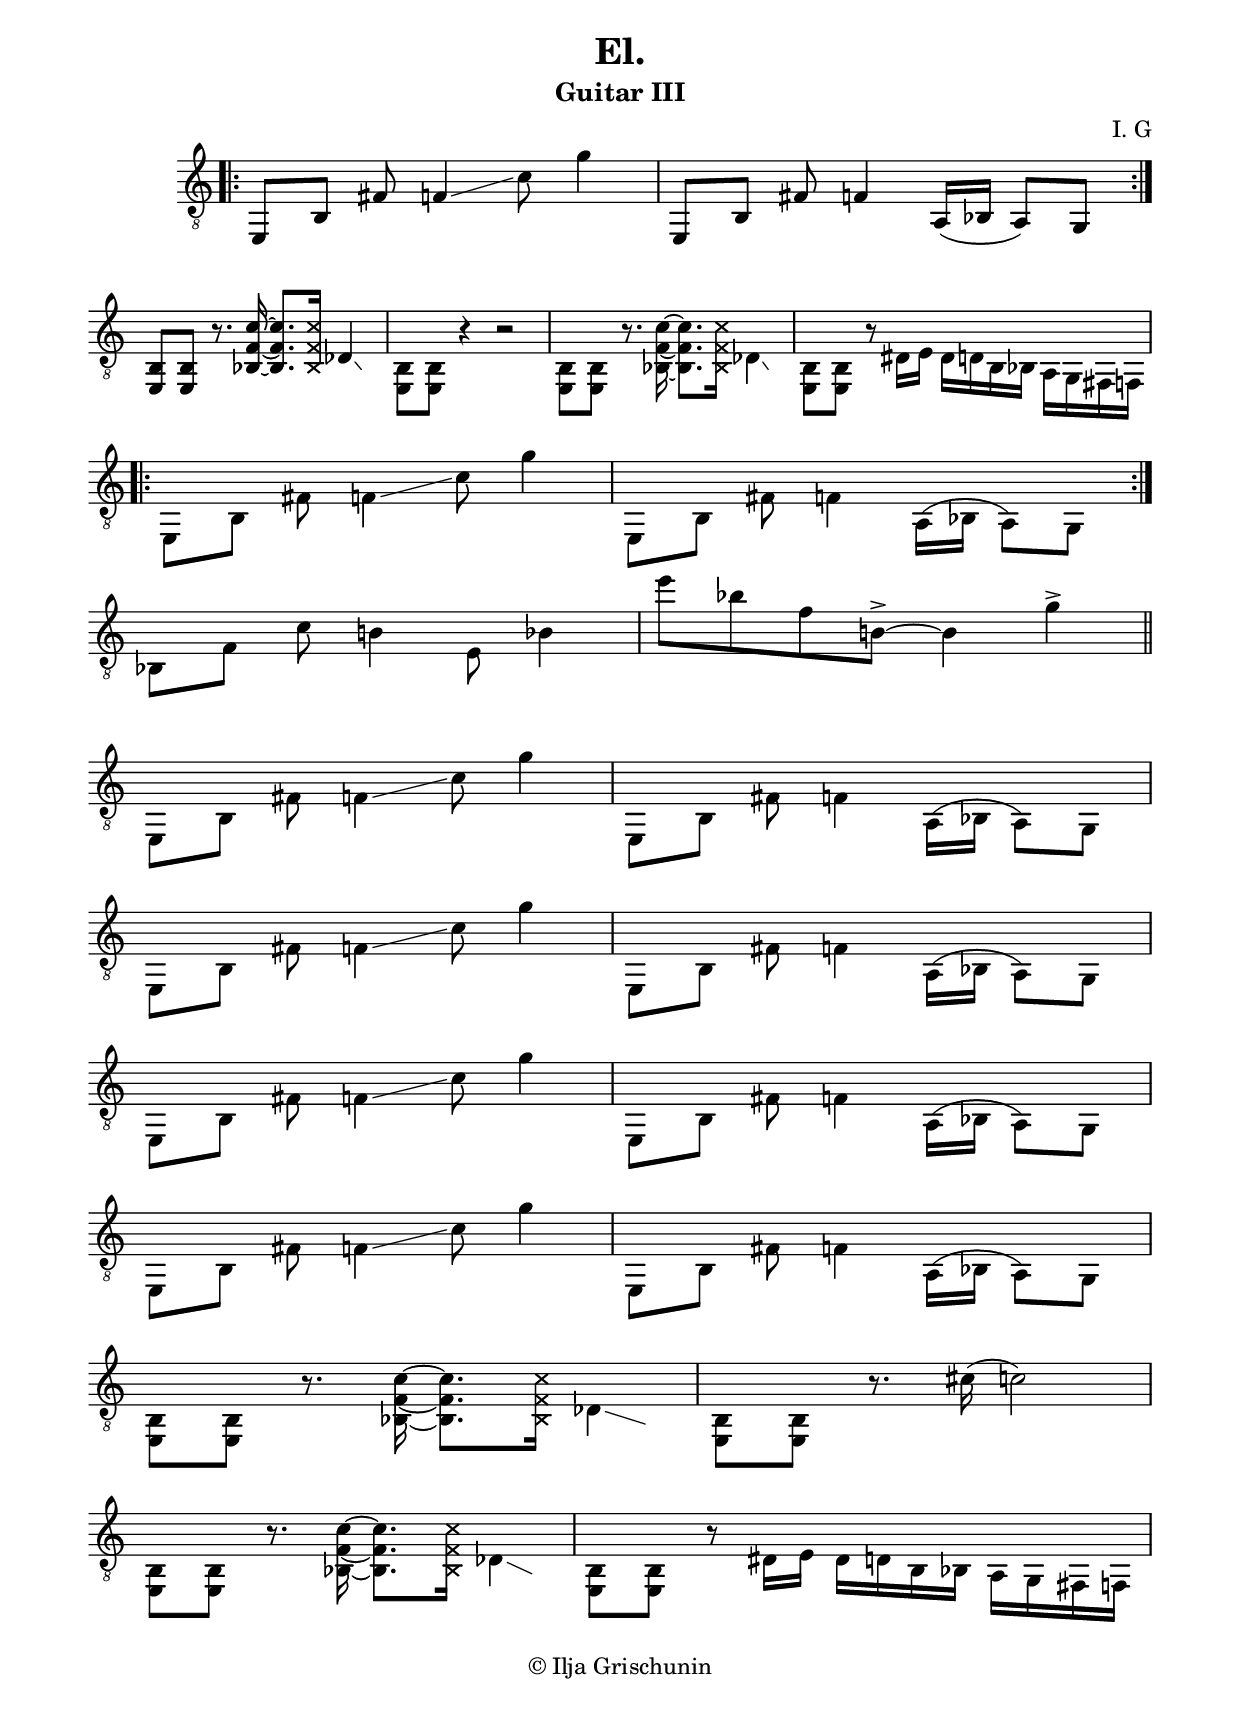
\version "2.19.15"

\language "deutsch"

\paper {
  #(set-paper-size "a4")
  top-system-spacing #'basic-distance = #15
  top-markup-spacing #'basic-distance = #5
  markup-system-spacing #'basic-distance = #15
  system-system-spacing #'basic-distance = #15
  last-bottom-spacing #'basic-distance = #15
  left-margin = 15
  right-margin = 15
  %two-sided = ##t
  %inner-margin = 25
  %outer-margin = 15
}

\layout {
  \context {
    \Score
    \remove "Bar_number_engraver"
  }
}

\header{
  title = "El."
  subtitle = "Guitar III"
  composer = "I. G"
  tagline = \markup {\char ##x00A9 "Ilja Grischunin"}
}

\include "noteHeads.ly"
\version "2.19.15"

\language "deutsch"

tema = \relative {
  \clef "treble_8"
  \time 4/4
  \override Staff.TimeSignature.stencil = ##f
  e,8[ h'] fis'
  %\once \override Glissando.bound-details.left.X = #33
  f4\glissando c'8 g'4
  e,,8 h' fis'\noBeam f4 a,16( b a8) g
}



\version "2.19.15"

\language "deutsch"

\include "noteHeads.ly"
\version "2.19.15"

\language "deutsch"

tema = \relative {
  \clef "treble_8"
  \time 4/4
  \override Staff.TimeSignature.stencil = ##f
  e,8[ h'] fis'
  %\once \override Glissando.bound-details.left.X = #33
  f4\glissando c'8 g'4
  e,,8 h' fis'\noBeam f4 a,16( b a8) g
}




EGtThree = \relative {
  \clef "treble_8"
  \time 4/4
  \override Staff.TimeSignature.stencil = ##f
  \bar ".|:"
  \tema
  \bar ":|."
  \tag #'Part {\break}
  <e, h'>8 q r8. <b' f' c'>16~ q8. \deadNotesOn q16 \deadNotesOff 
  \afterGrace des4\glissando {\stemDown \hideNotes a16}\unHideNotes
  <e h'>8 q r4 r2
  <e h'>8 q r8. <b' f' c'>16~ q8. \deadNotesOn q16 \deadNotesOff
  \afterGrace des4\glissando {\stemDown \hideNotes a16}\unHideNotes
  <e h'>8 q r8 dis'16 e dis d h b a g fis f
  \tag #'Part {\break}
  \bar ".|:"
  \tema
  \bar ":|."
  \tag #'Part {\break}
  b8 f' c'\noBeam h!4 e,8 b'4 e'8 b f h,!->~ h4 g'->
  \bar "||"
  \tag #'Part {\break}
  \repeat unfold 4 {\tema \tag #'Part {\break}}
  <e,, h'>8 q r8. <b' f' c'>16~ q8. \deadNotesOn q16 \deadNotesOff
  \afterGrace des4\glissando {\stemDown \hideNotes a16}\unHideNotes
  <e h'>8 q r8. cis''16( c2)
  \tag #'Part {\break}
  <e,, h'>8 q r8. <b' f' c'>16~ q8. \deadNotesOn q16 \deadNotesOff
  \afterGrace des4\glissando {\stemDown \hideNotes a16}\unHideNotes
  <e h'>8 q r8 dis'16 e dis d h b a g fis f
}




\score {
  \new Staff \EGtThree
}